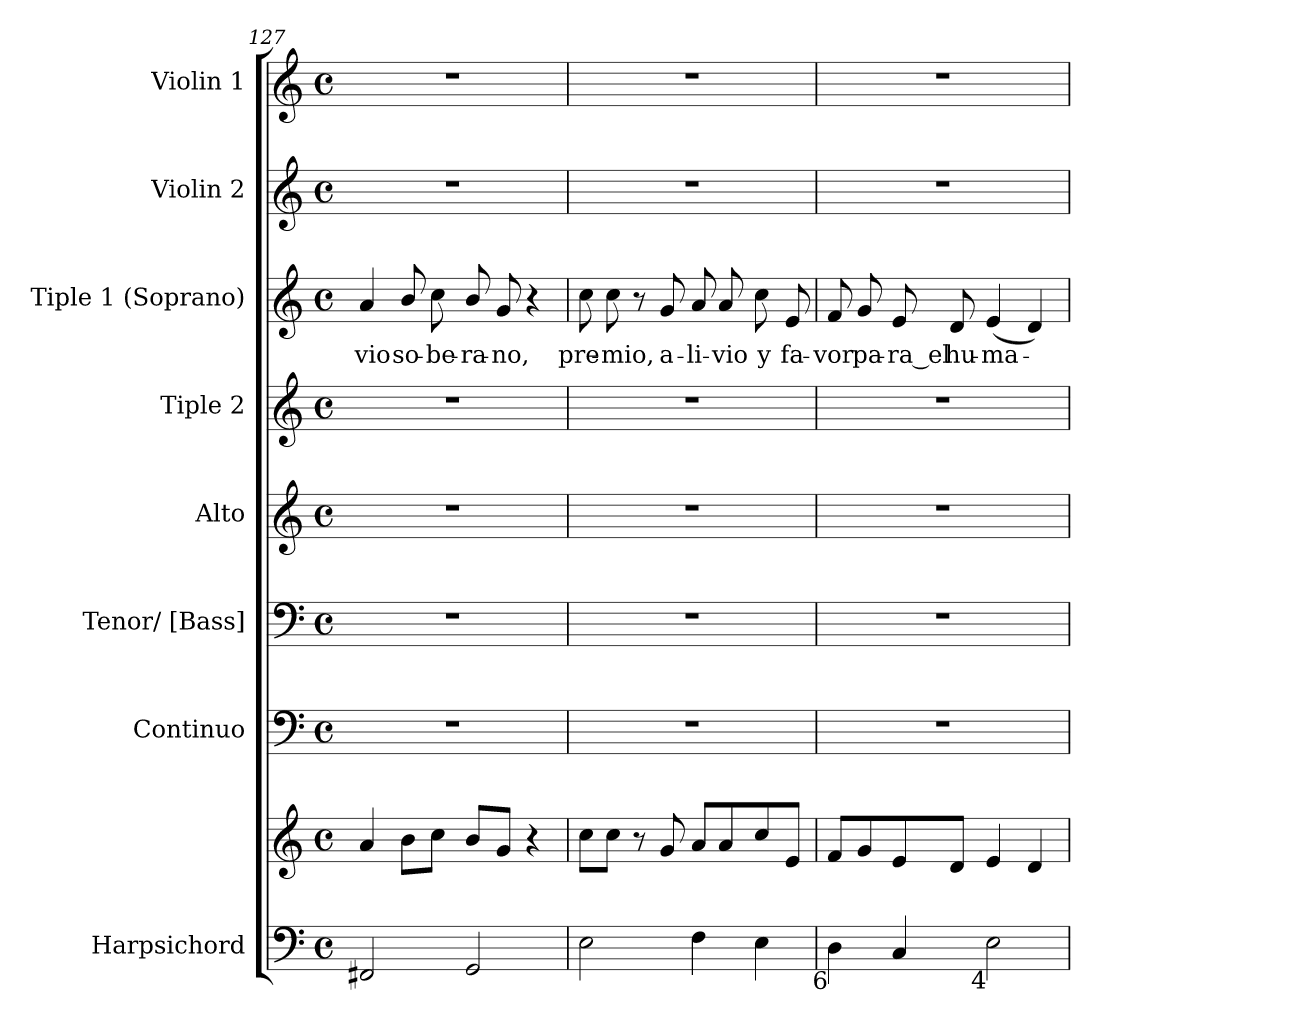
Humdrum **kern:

**kern	**kern	**kern	**kern	**kern	**kern	**kern	**text	**kern	**kern
*part8	*part8	*part7	*part6	*part5	*part4	*part3	*part3	*part2	*part1
*staff9	*staff8	*staff7	*staff6	*staff5	*staff4	*staff3	*staff3	*staff2	*staff1
*I"Harpsichord	*	*I"Continuo	*I"Tenor/ [Bass]	*I"Alto	*I"Tiple 2	*I"Tiple 1 (Soprano)	*	*I"Violin 2	*I"Violin 1
*	*	*I'Cont.	*I'T/B.	*I'A.	*	*I'S1.	*	*I'Vln. 2	*I'Vln. 1
!!LO:LB:g=z
*clefF4	*clefG2	*clefF4	*clefF4	*clefG2	*clefG2	*clefG2	*	*clefG2	*clefG2
*k[]	*k[]	*k[]	*k[]	*k[]	*k[]	*k[]	*	*k[]	*k[]
*C:	*C:	*C:	*C:	*C:	*C:	*C:	*	*C:	*C:
*M4/4	*M4/4	*M4/4	*M4/4	*M4/4	*M4/4	*M4/4	*	*M4/4	*M4/4
*met(c)	*met(c)	*met(c)	*met(c)	*met(c)	*met(c)	*met(c)	*	*met(c)	*met(c)
=127	=127	=127	=127	=127	=127	=127	=127	=127	=127
!	!	!	!	!	!	!	!LO:LY:b:color=#000000	!	!
2FF#Xi/	4ai/	1r	1r	1r	1r	4ai/	-vio	1r	1r
!	!	!	!	!	!	!	!LO:LY:b:color=#000000	!	!
.	8bi\L	.	.	.	.	8bi/	so-	.	.
!	!	!	!	!	!	!	!LO:LY:b:color=#000000	!	!
.	8cci\J	.	.	.	.	8cci\	-be-	.	.
!	!	!	!	!	!	!	!LO:LY:b:color=#000000	!	!
2GGi/	8bi/L	.	.	.	.	8bi/	-ra-	.	.
!	!	!	!	!	!	!	!LO:LY:b:color=#000000	!	!
.	8gi/J	.	.	.	.	8gi/	-no,	.	.
.	4r	.	.	.	.	4r	.	.	.
=128	=128	=128	=128	=128	=128	=128	=128	=128	=128
!	!	!	!	!	!	!	!LO:LY:b:color=#000000	!	!
2Ei\	8cci\L	1r	1r	1r	1r	8cci\	pre-	1r	1r
!	!	!	!	!	!	!	!LO:LY:b:color=#000000	!	!
.	8cci\J	.	.	.	.	8cci\	-mio,	.	.
.	8r	.	.	.	.	8r	.	.	.
!	!	!	!	!	!	!	!LO:LY:b:color=#000000	!	!
.	8gi/	.	.	.	.	8gi/	a-	.	.
!	!	!	!	!	!	!	!LO:LY:b:color=#000000	!	!
4Fi\	8ai/L	.	.	.	.	8ai/	-li-	.	.
!	!	!	!	!	!	!	!LO:LY:b:color=#000000	!	!
.	8ai/	.	.	.	.	8ai/	-vio	.	.
!	!	!	!	!	!	!	!LO:LY:b:color=#000000	!	!
4Ei\	8cci/	.	.	.	.	8cci\	y	.	.
!	!	!	!	!	!	!	!LO:LY:b:color=#000000	!	!
.	8ei/J	.	.	.	.	8ei/	fa-	.	.
=129	=129	=129	=129	=129	=129	=129	=129	=129	=129
!LO:TX:b:rj:t=6	!	!	!	!	!	!	!	!	!
!	!	!	!	!	!	!	!LO:LY:b:color=#000000	!	!
4Di\	8fi/L	1r	1r	1r	1r	8fi/	-vor	1r	1r
!	!	!	!	!	!	!	!LO:LY:b:color=#000000	!	!
.	8gi/	.	.	.	.	8gi/	pa-	.	.
!	!	!	!	!	!	!	!LO:LY:b:color=#000000	!	!
4Ci/	8ei/	.	.	.	.	8ei/	-ra_el	.	.
!	!	!	!	!	!	!	!LO:LY:b:color=#000000	!	!
.	8di/J	.	.	.	.	8di/	hu-	.	.
!LO:TX:b:rj:t=4	!	!	!	!	!	!	!	!	!
!	!	!	!	!	!	!	!LO:LY:b:color=#000000	!	!
2Ei\	4ei/	.	.	.	.	(4ei/	-ma-	.	.
.	4di/	.	.	.	.	4di/)	.	.	.
=	=	=	=	=	=	=	=	=	=
*-	*-	*-	*-	*-	*-	*-	*-	*-	*-
